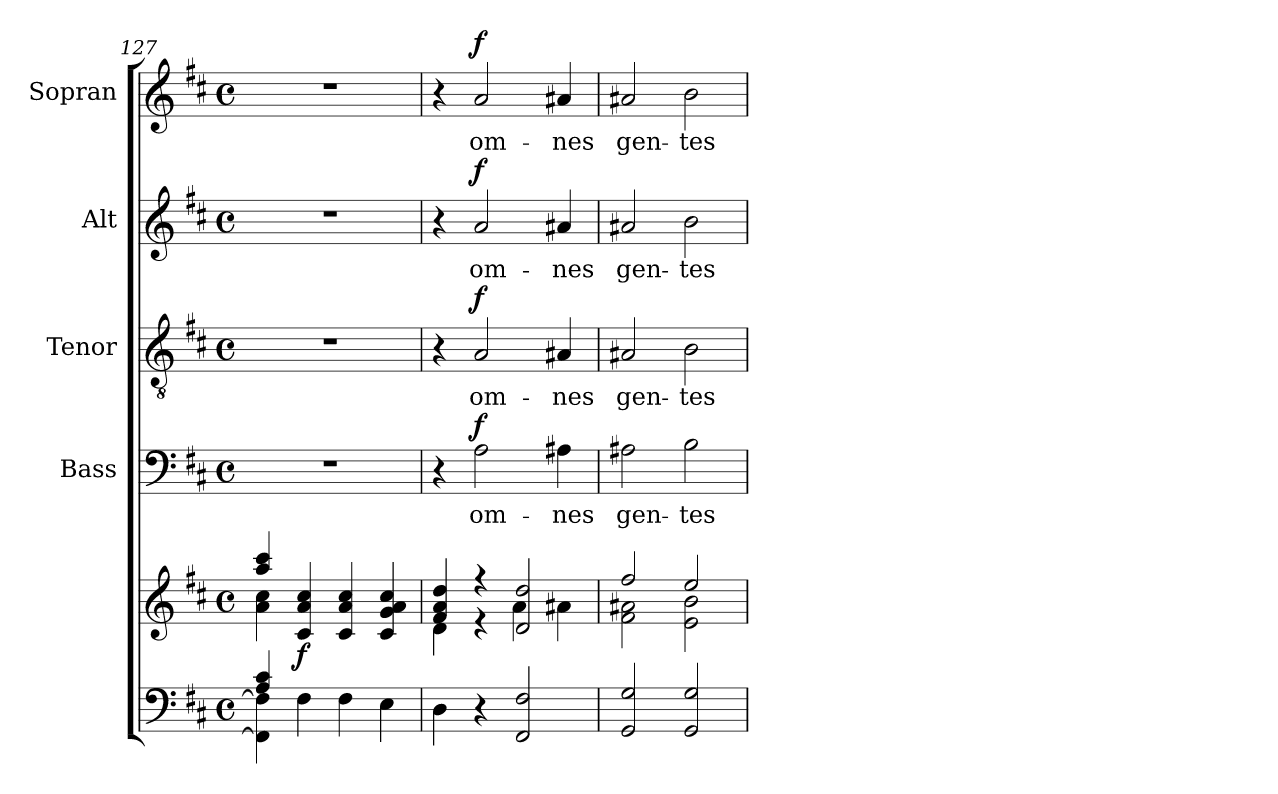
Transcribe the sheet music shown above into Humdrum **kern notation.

**kern	**kern	**dynam	**kern	**text	**dynam	**kern	**text	**dynam	**kern	**text	**dynam	**kern	**text	**dynam
*part5	*part5	*part5	*part4	*part4	*part4	*part3	*part3	*part3	*part2	*part2	*part2	*part1	*part1	*part1
*staff6	*staff5	*staff5/6	*staff4	*staff4	*staff4	*staff3	*staff3	*staff3	*staff2	*staff2	*staff2	*staff1	*staff1	*staff1
*	*	*	*I"Bass	*	*	*I"Tenor	*	*	*I"Alt	*	*	*I"Sopran	*	*
*	*	*	*I'B.	*	*	*I'T.	*	*	*I'A.	*	*	*I'S.	*	*
*clefF4	*clefG2	*	*clefF4	*	*	*clefGv2	*	*	*clefG2	*	*	*clefG2	*	*
*k[f#c#]	*k[f#c#]	*	*k[f#c#]	*	*	*k[f#c#]	*	*	*k[f#c#]	*	*	*k[f#c#]	*	*
*D:	*D:	*	*D:	*	*	*D:	*	*	*D:	*	*	*D:	*	*
*M4/4	*M4/4	*	*M4/4	*	*	*M4/4	*	*	*M4/4	*	*	*M4/4	*	*
*met(c)	*met(c)	*	*met(c)	*	*	*met(c)	*	*	*met(c)	*	*	*met(c)	*	*
=127	=127	=127	=127	=127	=127	=127	=127	=127	=127	=127	=127	=127	=127	=127
*^	*^	*	*	*	*	*	*	*	*	*	*	*	*	*
4A/ 4c#/	4FF#\] 4F#\]	4aa/ 4ccc#/	4a\ 4cc#\	.	1r	.	.	1r	.	.	1r	.	.	1r	.	.
!	!	!	!	!LO:DY:b	!	!	!	!	!	!	!	!	!	!	!	!
2.ryy	4F#\	4c#/ 4a/ 4cc#/	2.ryy	f	.	.	.	.	.	.	.	.	.	.	.	.
.	4F#\	4c#/ 4a/ 4cc#/	.	.	.	.	.	.	.	.	.	.	.	.	.	.
.	4E\	4c#/ 4g/ 4a/ 4cc#/	.	.	.	.	.	.	.	.	.	.	.	.	.	.
*v	*v	*	*	*	*	*	*	*	*	*	*	*	*	*	*	*
=128	=128	=128	=128	=128	=128	=128	=128	=128	=128	=128	=128	=128	=128	=128	=128
4D\	4f#/ 4a/ 4dd/	4d\	.	4r	.	.	4r	.	.	4r	.	.	4r	.	.
!	!	!	!	!	!LO:LY:b	!LO:DY:a	!	!LO:LY:b	!LO:DY:a	!	!LO:LY:b	!LO:DY:a	!	!LO:LY:b	!LO:DY:a
4r	4r	4r	.	2A\	om-	f	2A/	om-	f	2a/	om-	f	2a/	om-	f
2FF#/ 2F#/	2d/ 2dd/	4a\	.	.	.	.	.	.	.	.	.	.	.	.	.
!	!	!	!	!	!LO:LY:b	!	!	!LO:LY:b	!	!	!LO:LY:b	!	!	!LO:LY:b	!
.	.	4a#X\	.	4A#X\	-nes	.	4A#X/	-nes	.	4a#X/	-nes	.	4a#X/	-nes	.
=129	=129	=129	=129	=129	=129	=129	=129	=129	=129	=129	=129	=129	=129	=129	=129
!	!	!	!	!	!LO:LY:b	!	!	!LO:LY:b	!	!	!LO:LY:b	!	!	!LO:LY:b	!
2GG/ 2G/	2ff#/	2f#\ 2a#X\	.	2A#X\	gen-	.	2A#X/	gen-	.	2a#X/	gen-	.	2a#X/	gen-	.
!	!	!	!	!	!LO:LY:b	!	!	!LO:LY:b	!	!	!LO:LY:b	!	!	!LO:LY:b	!
2GG/ 2G/	2ee/	2e\ 2b\	.	2B\	-tes	.	2B\	-tes	.	2b\	-tes	.	2b\	-tes	.
*	*v	*v	*	*	*	*	*	*	*	*	*	*	*	*	*
=	=	=	=	=	=	=	=	=	=	=	=	=	=	=
*-	*-	*-	*-	*-	*-	*-	*-	*-	*-	*-	*-	*-	*-	*-
